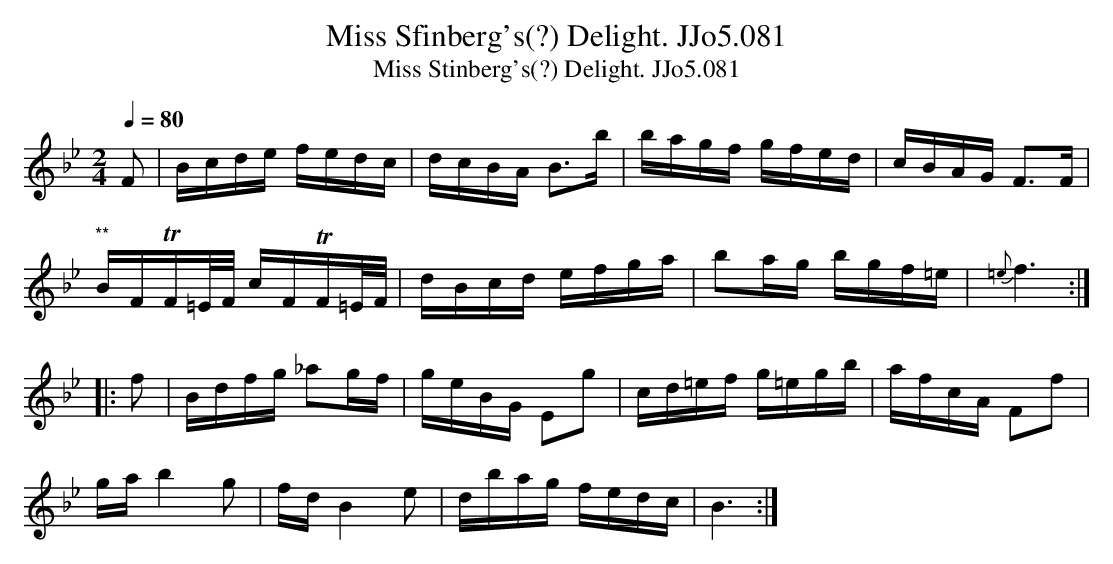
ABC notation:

X:1
T:Miss Sfinberg's(?) Delight. JJo5.081
T:Miss Stinberg's(?) Delight. JJo5.081
M:2/4
L:1/16
Q:1/4=80
K:Bb
F2 | Bcde fedc | dcBA B3b | bagf gfed | cBAG F3F |
"**"BFTF=E/F/ cFTF=E/F/ | dBcd efga | b2ag bgf=e | {=e}f6 :|
|: f2 | Bdfg _a2gf | geBG E2g2 | cd=ef g=egb | afcA F2f2 |
gab4 g2 | fdB4 e2 | dbag fedc | B6 :|
